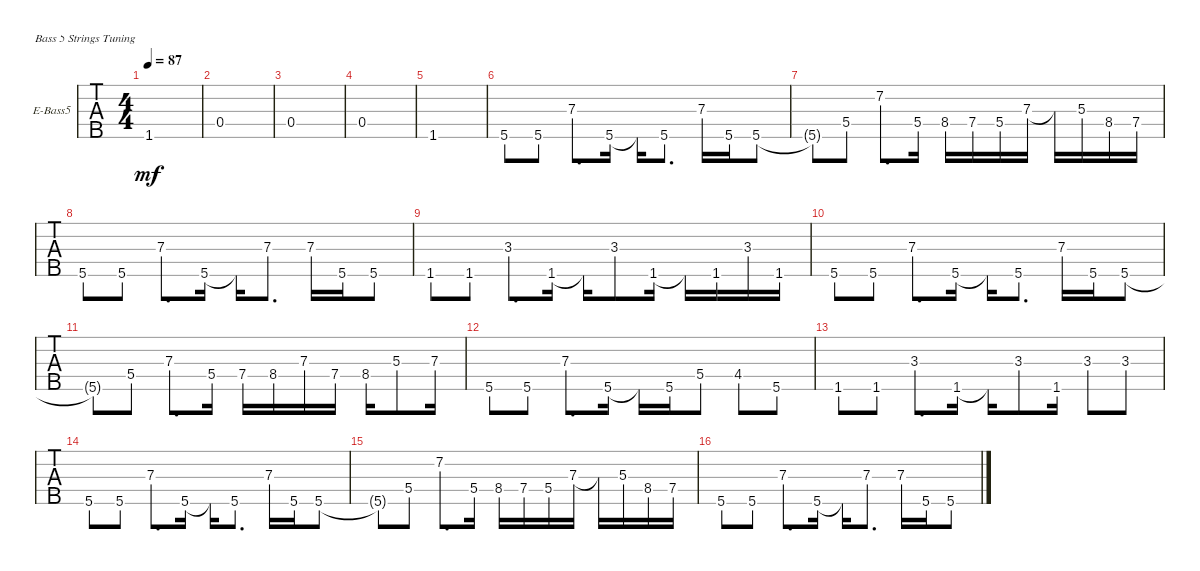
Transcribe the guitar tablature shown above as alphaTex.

\defaultSystemsLayout 4
\bracketExtendMode groupsimilarinstruments
\firstSystemTrackNameOrientation horizontal
\otherSystemsTrackNameOrientation horizontal
\track ("Electric Bass" "E-Bass5") {instrument electricbassfinger}
\staff {tabs}
\tuning (G2 D2 A1 E1 B0)
\ts (4 4)
\tempo 87
\clef f4
\ks c
1.5.1{dy mf} |
0.4.1 |
0.4.1 |
0.4.1 |
1.5.1 |
5.5.8 5.5.8 7.3.8{d} 5.5.16 5.5{t}.16 5.5.8{d} 7.3.16 5.5.16 5.5.8 |
5.5{t}.8 5.4.8 7.2.8{d} 5.4.16 8.4.16 7.4.16 5.4.16 7.3.16 7.3{t}.16 5.3.16 8.4.16 7.4.16 |
5.5.8 5.5.8 7.3.8{d} 5.5.16 5.5{t}.16 7.3.8{d} 7.3.16 5.5.16 5.5.8 |
1.5.8 1.5.8 3.3.8{d} 1.5.16 1.5{t}.16 3.3.8 1.5.16 1.5{t}.16 1.5.16 3.3.16 1.5.16 |
5.5.8 5.5.8 7.3.8{d} 5.5.16 5.5{t}.16 5.5.8{d} 7.3.16 5.5.16 5.5.8 |
5.5{t}.8 5.4.8 7.3.8{d} 5.4.16 7.4.16 8.4.16 7.3.16 7.4.16 8.4.16 5.3.8 7.3.16 |
5.5.8 5.5.8 7.3.8{d} 5.5.16 5.5{t}.16 5.5.16 5.4.8 4.4.8 5.5.8 |
1.5.8 1.5.8 3.3.8{d} 1.5.16 1.5{t}.16 3.3.8 1.5.16 3.3.8 3.3.8 |
5.5.8 5.5.8 7.3.8{d} 5.5.16 5.5{t}.16 5.5.8{d} 7.3.16 5.5.16 5.5.8 |
5.5{t}.8 5.4.8 7.2.8{d} 5.4.16 8.4.16 7.4.16 5.4.16 7.3.16 7.3{t}.16 5.3.16 8.4.16 7.4.16 |
5.5.8 5.5.8 7.3.8{d} 5.5.16 5.5{t}.16 7.3.8{d} 7.3.16 5.5.16 5.5.8
